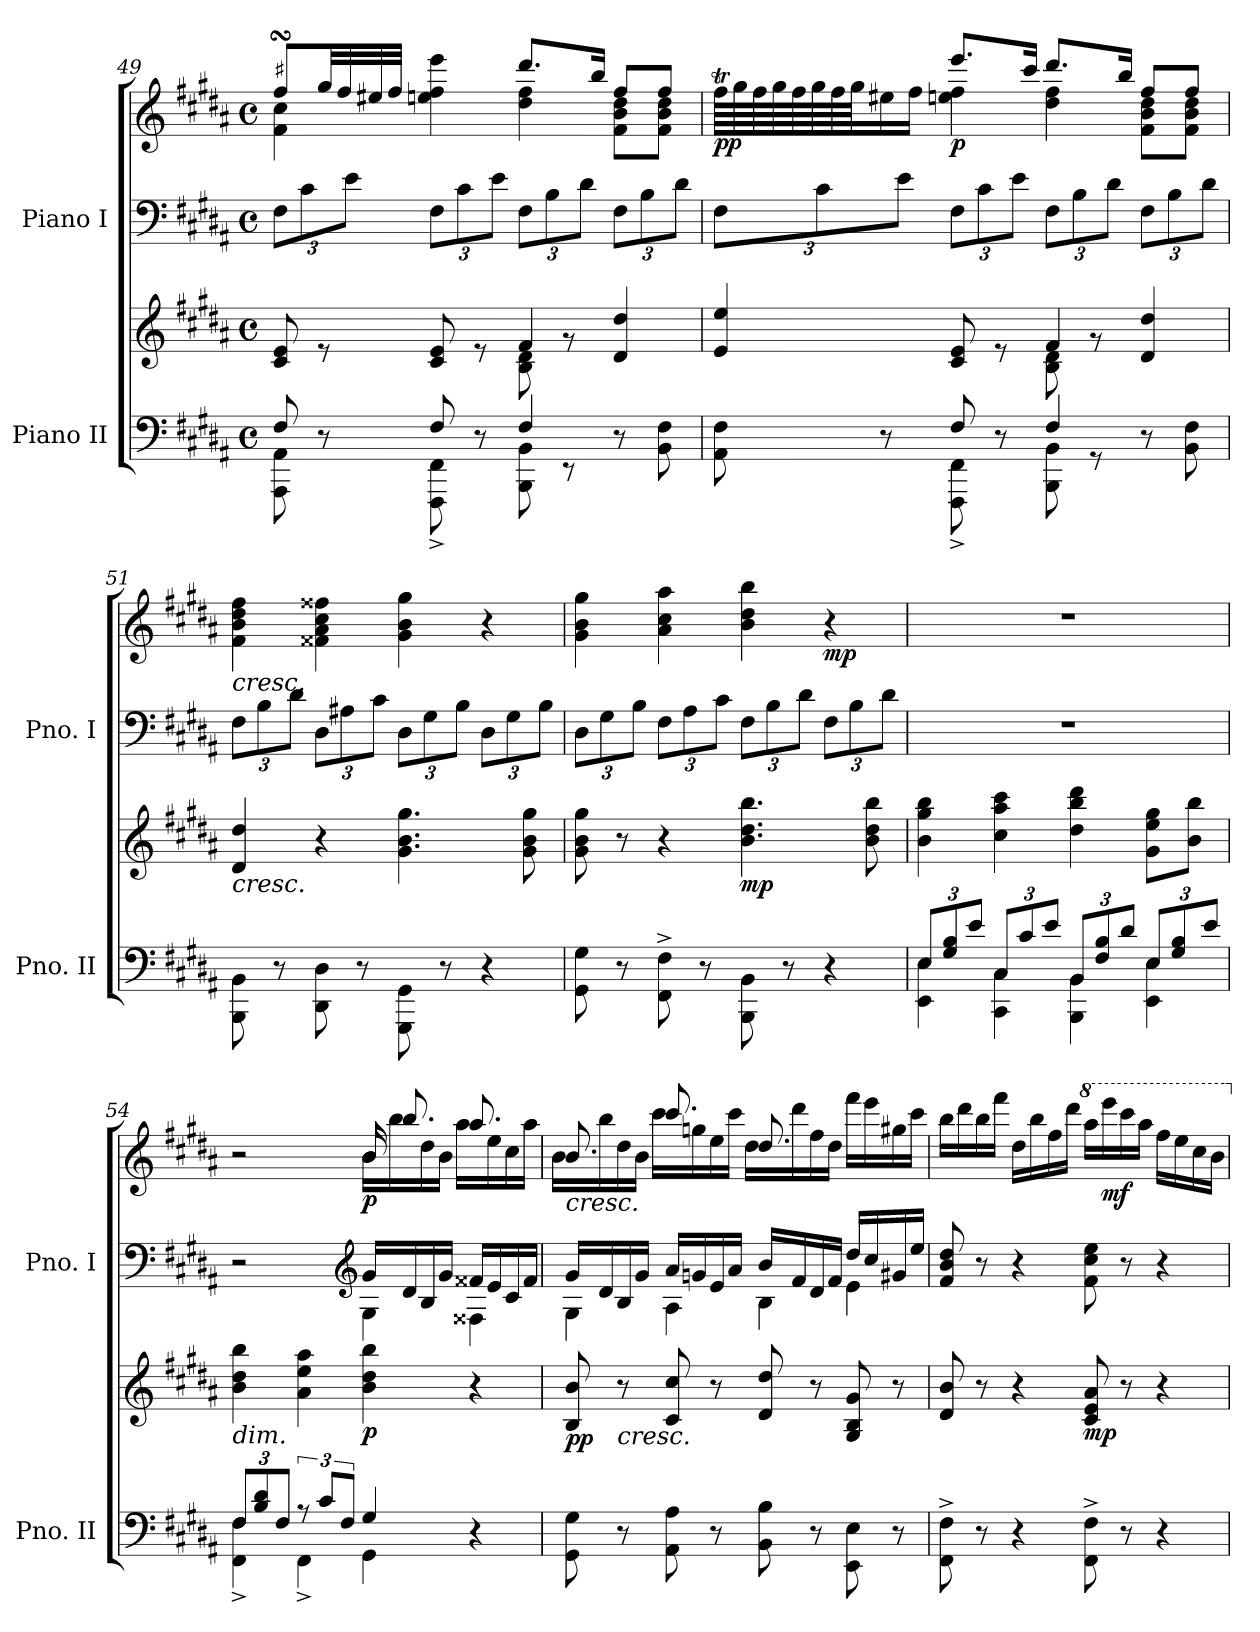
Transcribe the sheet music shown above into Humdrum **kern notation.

**kern	**kern	**dynam	**kern	**kern	**dynam
*part2	*part2	*part2	*part1	*part1	*part1
*staff4	*staff3	*staff3/4	*staff2	*staff1	*staff1/2
*I"Piano II	*	*	*I"Piano I	*	*
*I'Pno. II	*	*	*I'Pno. I	*	*
!!LO:LB:g=z
*clefF4	*clefG2	*	*clefF4	*clefG2	*
*k[f#c#g#d#a#]	*k[f#c#g#d#a#]	*	*k[f#c#g#d#a#]	*k[f#c#g#d#a#]	*
*M4/4	*M4/4	*	*M4/4	*M4/4	*
*met(c)	*met(c)	*	*met(c)	*met(c)	*
=49	=49	=49	=49	=49	=49
*^	*^	*	*	*	*
*	*	*	*	*	*Xbrackettup	*	*
*	*	*	*	*	*	*^	*
!	!	!	!	!	!	!LO:TX:a:t=♯	!	!
8F#/	8AAA#\ 8AA#\	8c#/ 8e/	2rcyy	.	12F#\L	8ff#sSSS/L	4f#\ 4cc#\	.
.	.	.	.	.	12c#\	.	.	.
8r	8ryy	8re	.	.	.	32gg#!/LL	.	.
.	.	.	.	.	.	32ff#!/	.	.
.	.	.	.	.	12e\J	.	.	.
.	.	.	.	.	.	32ee#X!/	.	.
.	.	.	.	.	.	32ff#!/JJJ	.	.
8F#/	8FFF#\^ 8FF#\^	8c#/ 8e/	.	.	12F#\L	4een\ 4ff#\ 4eee\	4reyy	.
.	.	.	.	.	12c#\	.	.	.
8r	8ryy	8re	.	.	.	.	.	.
.	.	.	.	.	12e\J	.	.	.
4F#/	8BBB\ 8BB\	4f#/	8B\ 8d#\	.	12F#\L	8.ddd#/L	4dd#\ 4ff#\	.
.	.	.	.	.	12B\	.	.	.
.	8r	.	8rg	.	.	.	.	.
.	.	.	.	.	12d#\J	.	.	.
.	.	.	.	.	.	16bb/Jk	.	.
8ryy	8r	4d#/ 4dd#/	4rcyy	.	12F#\L	8ff#/L	8f#\ 8b\ 8dd#\L	.
.	.	.	.	.	12B\	.	.	.
8BB\ 8F#\	8rCCyy	.	.	.	.	8ff#/J	8f#\ 8b\ 8dd#\J	.
.	.	.	.	.	12d#\J	.	.	.
=50	=50	=50	=50	=50	=50	=50	=50	=50
!	!	!	!	!	!	!	!	!LO:DY:b
8AA#\ 8F#\	8rAAAyy	4e/ 4ee/	2rcyy	.	12F#\L	64ff#T!\LLLL	4rcyy	pp
.	.	.	.	.	.	64gg#!\	.	.
.	.	.	.	.	.	64ff#!\	.	.
.	.	.	.	.	.	64gg#!\	.	.
.	.	.	.	.	.	64ff#!\	.	.
.	.	.	.	.	.	64gg#!\	.	.
.	.	.	.	.	12c#\	.	.	.
.	.	.	.	.	.	64ff#!\	.	.
.	.	.	.	.	.	64gg#!\JJ	.	.
8r	8ryy	.	.	.	.	16ee#X!\	.	.
.	.	.	.	.	12e\J	.	.	.
.	.	.	.	.	.	16ff#!\JJ	.	.
!	!	!	!	!	!	!	!	!LO:DY:b
8F#/	8FFF#\^ 8FF#\^	8c#/ 8e/	.	.	12F#\L	8.eee/L	4een\ 4ff#\	p
.	.	.	.	.	12c#\	.	.	.
8r	8ryy	8re	.	.	.	.	.	.
.	.	.	.	.	12e\J	.	.	.
.	.	.	.	.	.	16ccc#/Jk	.	.
4F#/	8BBB\ 8BB\	4f#/	8B\ 8d#\	.	12F#\L	8.ddd#/L	4dd#\ 4ff#\	.
.	.	.	.	.	12B\	.	.	.
.	8r	.	8rg	.	.	.	.	.
.	.	.	.	.	12d#\J	.	.	.
.	.	.	.	.	.	16bb/Jk	.	.
8ryy	8r	4d#/ 4dd#/	4rcyy	.	12F#\L	8ff#/L	8f#\ 8b\ 8dd#\L	.
.	.	.	.	.	12B\	.	.	.
8BB\ 8F#\	8rCCyy	.	.	.	.	8ff#/J	8f#\ 8b\ 8dd#\J	.
.	.	.	.	.	12d#\J	.	.	.
*v	*v	*	*	*	*	*v	*v	*
*	*v	*v	*	*	*	*
=51	=51	=51	=51	=51	=51
!	!	!	!	!LO:TX:b:i:t=cresc.	!
!	!LO:TX:b:i:t=cresc.	!	!	!	!
8BBB\ 8BB\	4d#/ 4dd#/	.	12F#\L	4f#\ 4b\ 4dd#\ 4ff#\	.
.	.	.	12B\	.	.
8r	.	.	.	.	.
.	.	.	12d#\J	.	.
8DD#\ 8D#\	4r	.	12D#\L	4f##X\ 4a#\ 4cc#\ 4ff##X\	.
.	.	.	12A#X\	.	.
8r	.	.	.	.	.
.	.	.	12c#\J	.	.
8GGG#\ 8GG#\	4.g#\ 4.b\ 4.gg#\	.	12D#\L	4g#\ 4b\ 4gg#\	.
.	.	.	12G#\	.	.
8r	.	.	.	.	.
.	.	.	12B\J	.	.
4r	.	.	12D#\L	4r	.
.	.	.	12G#\	.	.
.	8g#\ 8b\ 8gg#\	.	.	.	.
.	.	.	12B\J	.	.
!!LO:PB:g=z
=52	=52	=52	=52	=52	=52
8GG#\ 8G#\	8g#\ 8b\ 8gg#\	.	12D#\L	4g#\ 4b\ 4gg#\	.
.	.	.	12G#\	.	.
8r	8r	.	.	.	.
.	.	.	12B\J	.	.
8FF#\^ 8F#\^	4r	.	12F#\L	4a#\ 4cc#\ 4aa#\	.
.	.	.	12A#\	.	.
8r	.	.	.	.	.
.	.	.	12c#\J	.	.
!	!	!LO:DY:b	!	!	!
8BBB\ 8BB\	4.b\ 4.dd#\ 4.bb\	mp	12F#\L	4b\ 4dd#\ 4bb\	.
.	.	.	12B\	.	.
8r	.	.	.	.	.
.	.	.	12d#\J	.	.
!	!	!	!	!	!LO:DY:b
4r	.	.	12F#\L	4r	mp
.	.	.	12B\	.	.
.	8b\ 8dd#\ 8bb\	.	.	.	.
.	.	.	12d#\J	.	.
=53	=53	=53	=53	=53	=53
*Xbrackettup	*	*	*	*	*
*^	*	*	*	*	*
!	!	!	!LO:DY:b=2	!	!	!
!	!	!	!LO:DY:n=1:b	!	!	!
12E/L	4EE\ 4E\	4b\ 4gg#\ 4bb\	mf f	1r	1r	.
12G#/ 12B/	.	.	.	.	.	.
12e/J	.	.	.	.	.	.
12C#/L	4CC#\ 4C#\	4cc#\ 4aa#\ 4ccc#\	.	.	.	.
12c#/	.	.	.	.	.	.
12e/J	.	.	.	.	.	.
12BB/L	4BBB\ 4BB\	4dd#\ 4bb\ 4ddd#\	.	.	.	.
12F#/ 12B/	.	.	.	.	.	.
12d#/J	.	.	.	.	.	.
12E/L	4EE\ 4E\	8g#\ 8ee\ 8gg#\L	.	.	.	.
12G#/ 12B/	.	.	.	.	.	.
.	.	8b\ 8bb\J	.	.	.	.
12e/J	.	.	.	.	.	.
!!LO:LB:g=z
=54	=54	=54	=54	=54	=54	=54
*	*	*	*	*^	*^	*
!	!	!LO:TX:b:i:t=dim.	!	!	!	!	!	!
12F#/L	4FF#\^ 4F#\^	4b\ 4dd#\ 4bb\	.	2r	2ryy	2r	2ryy	.
12B/ 12d#/	.	.	.	.	.	.	.	.
12F#/J	.	.	.	.	.	.	.	.
*brackettup	*	*	*	*	*	*	*	*
12r	4FF#^\	4a#\ 4ee\ 4aa#\	.	.	.	.	.	.
12c#/L	.	.	.	.	.	.	.	.
12F#/J	.	.	.	.	.	.	.	.
*	*	*	*	*clefG2	*	*	*	*
!	!	!	!LO:DY:b	!	!	!	!	!LO:DY:b
4G#/	4GG#\	4b\ 4dd#\ 4bb\	p	16g#/LL	4G#\	16b/	16b\LL	p
.	.	.	.	16d#/	.	8.bb/	16bb\	.
.	.	.	.	16B/	.	.	16dd#\	.
.	.	.	.	16g#/JJ	.	.	16b\JJ	.
4r	4ryy	4r	.	16f##X/LL	4F##X\	8.aa#/	16aa#\LL	.
.	.	.	.	16e/	.	.	16ee\	.
.	.	.	.	16c#/	.	.	16cc#\	.
.	.	.	.	16f##/JJ	.	16reeeyy	16aa#\JJ	.
*v	*v	*	*	*	*	*	*	*
=55	=55	=55	=55	=55	=55	=55	=55
!	!	!	!	!	!LO:TX:b:i:t=cresc.	!	!
!	!	!LO:DY:b	!	!	!	!	!
8GG#\ 8G#\	8B/ 8b/	pp	16g#/LL	4G#\	8.b/	16b\LL	.
.	.	.	16d#/	.	.	16bb\	.
!	!LO:TX:b:i:t=cresc.	!	!	!	!	!	!
8r	8r	.	16B/	.	.	16dd#\	.
.	.	.	16g#/JJ	.	16raayy	16b\JJ	.
8AA#\ 8A#\	8c#/ 8cc#/	.	16a#/LL	4A#\	8.ccc#/	16ccc#\LL	.
.	.	.	16gn/	.	.	16ggn\	.
8r	8r	.	16e/	.	.	16ee\	.
.	.	.	16a#/JJ	.	16rcccyy	16ccc#\JJ	.
8BB\ 8B\	8d#/ 8dd#/	.	16b/LL	4B\	8.dd#/	16dd#\LL	.
.	.	.	16f#/	.	.	16ddd#\	.
8r	8r	.	16d#/	.	.	16ff#\	.
.	.	.	16f#/JJ	.	16rffyy	16dd#\JJ	.
8EE\ 8E\	8G#/ 8B/ 8g#/	.	16dd#/LL	4e\	4reeeyy	16fff#\LL	.
.	.	.	16cc#/	.	.	16eee\	.
8r	8r	.	16g#X/	.	.	16gg#X\	.
.	.	.	16ee/JJ	.	.	16ccc#\JJ	.
*	*	*	*v	*v	*	*	*
*	*	*	*	*v	*v	*
=56	=56	=56	=56	=56	=56
8FF#\^ 8F#\^	8d#/ 8b/	.	8f#/ 8b/ 8dd#/	16bb\LL	.
.	.	.	.	16ddd#\	.
8r	8r	.	8r	16bb\	.
.	.	.	.	16fff#\JJ	.
4r	4r	.	4r	16dd#\LL	.
.	.	.	.	16bb\	.
.	.	.	.	16ff#\	.
.	.	.	.	16ddd#\JJ	.
*	*	*	*	*8va	*
!	!	!LO:DY:b	!	!	!
8FF#\^ 8F#\^	8c#/ 8e/ 8a#/	mp	8f#\ 8cc#\ 8ee\	16aaa#\LL	.
!	!	!	!	!	!LO:DY:b
.	.	.	.	16eeee\	mf
8r	8r	.	8r	16cccc#\	.
.	.	.	.	16aaa#\JJ	.
4r	4r	.	4r	16fff#\LL	.
.	.	.	.	16eee\	.
.	.	.	.	16ccc#\	.
.	.	.	.	16bb\JJ	.
*	*	*	*	*X8va	*
=	=	=	=	=	=
*-	*-	*-	*-	*-	*-
